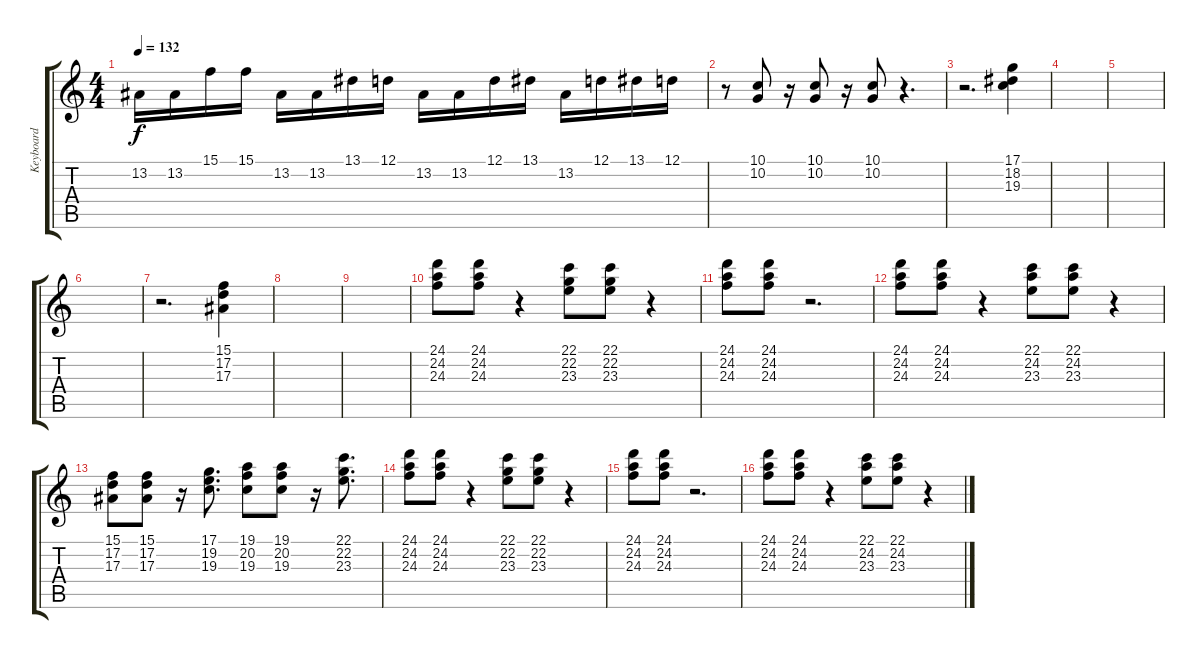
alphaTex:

\track ("Keyboard" "Keyboard") {instrument lead2sawtooth}
\staff {score tabs}
\tuning (D4 A3 F3 C3 G2 C2) {hide}
\ts (4 4)
\tempo 132
\clef g2
\ks c
13.2.16{dy f} 13.2.16 15.1.16 15.1.16 13.2.16 13.2.16 13.1.16 12.1.16 13.2.16 13.2.16 12.1.16 13.1.16 13.2.16 12.1.16 13.1.16 12.1.16 |
r.8 (10.1 10.2).8 r.16 (10.1 10.2).8 r.16 (10.1 10.2).8 r.4{d} |
r.2{d} (17.1 18.2 19.3).4 |
|
|
|
r.2{d} (15.1 17.2 17.3).4 |
|
|
(24.1 24.2 24.3).8 (24.1 24.2 24.3).8 r.4 (22.1 22.2 23.3).8 (22.1 22.2 23.3).8 r.4 |
(24.1 24.2 24.3).8 (24.1 24.2 24.3).8 r.2{d} |
(24.1 24.2 24.3).8 (24.1 24.2 24.3).8 r.4 (22.1 24.2 23.3).8 (22.1 24.2 23.3).8 r.4 |
(15.1 17.2 17.3).8 (15.1 17.2 17.3).8 r.16 (17.1 19.2 19.3).8{d} (19.1 20.2 19.3).8 (19.1 20.2 19.3).8 r.16 (22.1 22.2 23.3).8{d} |
(24.1 24.2 24.3).8 (24.1 24.2 24.3).8 r.4 (22.1 22.2 23.3).8 (22.1 22.2 23.3).8 r.4 |
(24.1 24.2 24.3).8 (24.1 24.2 24.3).8 r.2{d} |
(24.1 24.2 24.3).8 (24.1 24.2 24.3).8 r.4 (22.1 24.2 23.3).8 (22.1 24.2 23.3).8 r.4
